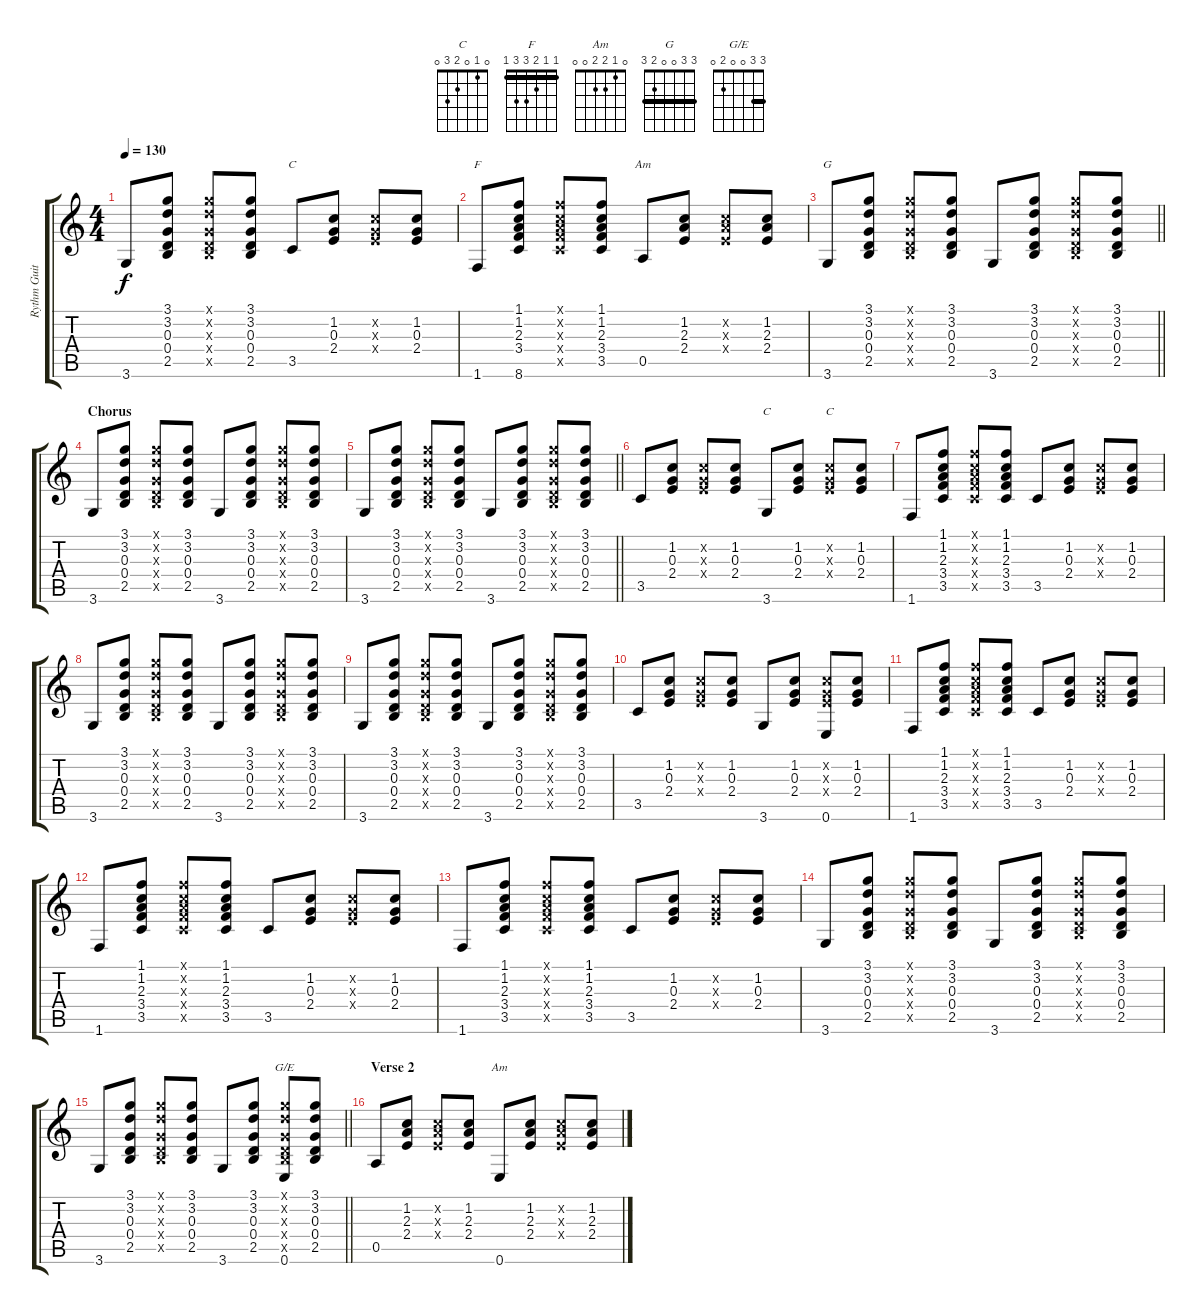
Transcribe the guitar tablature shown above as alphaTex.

\track ("Rythm Guitar" "Rythm Guit") {instrument acousticguitarnylon}
\staff {score tabs}
\tuning (E4 B3 G3 D3 A2 E2) {hide}
\chord ("C" 0 1 0 2 3 x)
\chord ("F" 1 1 2 3 3 1) {barre 1}
\chord ("Am" 0 1 2 2 0 x)
\chord ("G" 3 3 0 0 2 3) {barre 3}
\chord ("C" 0 1 0 2 3 3)
\chord ("C" 0 1 0 2 3 0)
\chord ("G/E" 3 3 0 0 2 0) {barre 3}
\chord ("Am" 0 1 2 2 0 0)
\ts (4 4)
\tempo 130
\clef g2
\ks c
3.6.8{dy f} (3.1 3.2 0.3 0.4 2.5).8 (3.1{x} 3.2{x} 0.3{x} 0.4{x} 2.5{x}).8 (3.1 3.2 0.3 0.4 2.5).8 3.5.8{ch "C"} (1.2 0.3 2.4).8 (1.2{x} 0.3{x} 2.4{x}).8 (1.2 0.3 2.4).8 |
1.6.8{ch "F"} (1.1 1.2 2.3 3.4 8.6).8 (1.1{x} 1.2{x} 2.3{x} 3.4{x} 3.5{x}).8 (1.1 1.2 2.3 3.4 3.5).8 0.5.8{ch "Am"} (1.2 2.3 2.4).8 (1.2{x} 2.3{x} 2.4{x}).8 (1.2 2.3 2.4).8 |
\barLineRight lightlight
3.6.8{ch "G"} (3.1 3.2 0.3 0.4 2.5).8 (3.1{x} 3.2{x} 0.3{x} 0.4{x} 2.5{x}).8 (3.1 3.2 0.3 0.4 2.5).8 3.6.8 (3.1 3.2 0.3 0.4 2.5).8 (3.1{x} 3.2{x} 0.3{x} 0.4{x} 2.5{x}).8 (3.1 3.2 0.3 0.4 2.5).8 |
\section ("" "Chorus")
3.6.8 (3.1 3.2 0.3 0.4 2.5).8 (3.1{x} 3.2{x} 0.3{x} 0.4{x} 2.5{x}).8 (3.1 3.2 0.3 0.4 2.5).8 3.6.8 (3.1 3.2 0.3 0.4 2.5).8 (3.1{x} 3.2{x} 0.3{x} 0.4{x} 2.5{x}).8 (3.1 3.2 0.3 0.4 2.5).8 |
\barLineRight lightlight
3.6.8 (3.1 3.2 0.3 0.4 2.5).8 (3.1{x} 3.2{x} 0.3{x} 0.4{x} 2.5{x}).8 (3.1 3.2 0.3 0.4 2.5).8 3.6.8 (3.1 3.2 0.3 0.4 2.5).8 (3.1{x} 3.2{x} 0.3{x} 0.4{x} 2.5{x}).8 (3.1 3.2 0.3 0.4 2.5).8 |
\section ("" "")
3.5.8 (1.2 0.3 2.4).8 (1.2{x} 0.3{x} 2.4{x}).8 (1.2 0.3 2.4).8 3.6.8{ch "C"} (1.2 0.3 2.4).8 (1.2{x} 0.3{x} 2.4{x}).8{ch "C"} (1.2 0.3 2.4).8 |
1.6.8 (1.1 1.2 2.3 3.4 3.5).8 (1.1{x} 1.2{x} 2.3{x} 3.4{x} 3.5{x}).8 (1.1 1.2 2.3 3.4 3.5).8 3.5.8 (1.2 0.3 2.4).8 (1.2{x} 0.3{x} 2.4{x}).8 (1.2 0.3 2.4).8 |
3.6.8 (3.1 3.2 0.3 0.4 2.5).8 (3.1{x} 3.2{x} 0.3{x} 0.4{x} 2.5{x}).8 (3.1 3.2 0.3 0.4 2.5).8 3.6.8 (3.1 3.2 0.3 0.4 2.5).8 (3.1{x} 3.2{x} 0.3{x} 0.4{x} 2.5{x}).8 (3.1 3.2 0.3 0.4 2.5).8 |
3.6.8 (3.1 3.2 0.3 0.4 2.5).8 (3.1{x} 3.2{x} 0.3{x} 0.4{x} 2.5{x}).8 (3.1 3.2 0.3 0.4 2.5).8 3.6.8 (3.1 3.2 0.3 0.4 2.5).8 (3.1{x} 3.2{x} 0.3{x} 0.4{x} 2.5{x}).8 (3.1 3.2 0.3 0.4 2.5).8 |
3.5.8 (1.2 0.3 2.4).8 (1.2{x} 0.3{x} 2.4{x}).8 (1.2 0.3 2.4).8 3.6.8 (1.2 0.3 2.4).8 (1.2{x} 0.3{x} 2.4{x} 0.6).8 (1.2 0.3 2.4).8 |
1.6.8 (1.1 1.2 2.3 3.4 3.5).8 (1.1{x} 1.2{x} 2.3{x} 3.4{x} 3.5{x}).8 (1.1 1.2 2.3 3.4 3.5).8 3.5.8 (1.2 0.3 2.4).8 (1.2{x} 0.3{x} 2.4{x}).8 (1.2 0.3 2.4).8 |
1.6.8 (1.1 1.2 2.3 3.4 3.5).8 (1.1{x} 1.2{x} 2.3{x} 3.4{x} 3.5{x}).8 (1.1 1.2 2.3 3.4 3.5).8 3.5.8 (1.2 0.3 2.4).8 (1.2{x} 0.3{x} 2.4{x}).8 (1.2 0.3 2.4).8 |
1.6.8 (1.1 1.2 2.3 3.4 3.5).8 (1.1{x} 1.2{x} 2.3{x} 3.4{x} 3.5{x}).8 (1.1 1.2 2.3 3.4 3.5).8 3.5.8 (1.2 0.3 2.4).8 (1.2{x} 0.3{x} 2.4{x}).8 (1.2 0.3 2.4).8 |
3.6.8 (3.1 3.2 0.3 0.4 2.5).8 (3.1{x} 3.2{x} 0.3{x} 0.4{x} 2.5{x}).8 (3.1 3.2 0.3 0.4 2.5).8 3.6.8 (3.1 3.2 0.3 0.4 2.5).8 (3.1{x} 3.2{x} 0.3{x} 0.4{x} 2.5{x}).8 (3.1 3.2 0.3 0.4 2.5).8 |
\barLineRight lightlight
3.6.8 (3.1 3.2 0.3 0.4 2.5).8 (3.1{x} 3.2{x} 0.3{x} 0.4{x} 2.5{x}).8 (3.1 3.2 0.3 0.4 2.5).8 3.6.8 (3.1 3.2 0.3 0.4 2.5).8 (3.1{x} 3.2{x} 0.3{x} 0.4{x} 2.5{x} 0.6).8{ch "G/E"} (3.1 3.2 0.3 0.4 2.5).8 |
\section ("" "Verse 2")
0.5.8 (1.2 2.3 2.4).8 (1.2{x} 2.3{x} 2.4{x}).8 (1.2 2.3 2.4).8 0.6.8{ch "Am"} (1.2 2.3 2.4).8 (1.2{x} 2.3{x} 2.4{x}).8 (1.2 2.3 2.4).8
